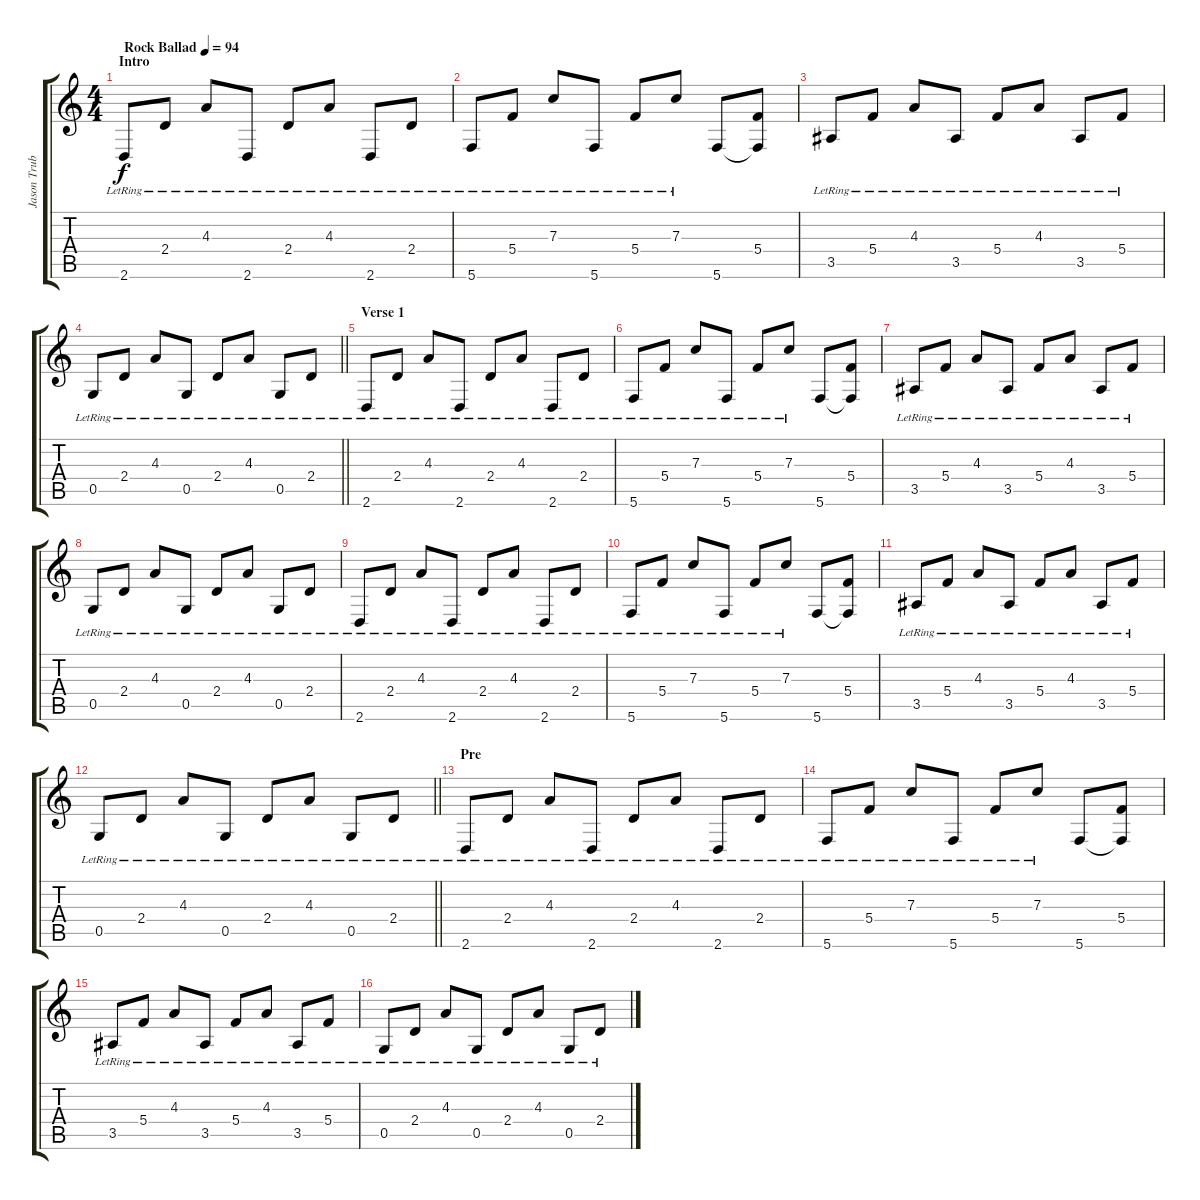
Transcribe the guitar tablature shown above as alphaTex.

\track ("Jason Truby" "Jason Trub") {instrument electricguitarjazz}
\staff {score tabs}
\tuning (D4 A3 F3 C3 G2 C2) {hide}
\ts (4 4)
\section ("" "Intro")
\tempo (94 "Rock Ballad")
\clef g2
\ks c
2.6{lr}.8{dy f instrument electricguitarjazz} 2.4{lr}.8 4.3{lr}.8 2.6{lr}.8 2.4{lr}.8 4.3{lr}.8 2.6{lr}.8 2.4{lr}.8 |
5.6{lr}.8 5.4{lr}.8 7.3{lr}.8 5.6{lr}.8 5.4{lr}.8 7.3{lr}.8 5.6.8 (5.4 5.6{t}).8 |
3.5{lr}.8 5.4{lr}.8 4.3{lr}.8 3.5{lr}.8 5.4{lr}.8 4.3{lr}.8 3.5{lr}.8 5.4{lr}.8 |
\barLineRight lightlight
0.5{lr}.8 2.4{lr}.8 4.3{lr}.8 0.5{lr}.8 2.4{lr}.8 4.3{lr}.8 0.5{lr}.8 2.4{lr}.8 |
\section ("" "Verse 1")
2.6{lr}.8 2.4{lr}.8 4.3{lr}.8 2.6{lr}.8 2.4{lr}.8 4.3{lr}.8 2.6{lr}.8 2.4{lr}.8 |
5.6{lr}.8 5.4{lr}.8 7.3{lr}.8 5.6{lr}.8 5.4{lr}.8 7.3{lr}.8 5.6.8 (5.4 5.6{t}).8 |
3.5{lr}.8 5.4{lr}.8 4.3{lr}.8 3.5{lr}.8 5.4{lr}.8 4.3{lr}.8 3.5{lr}.8 5.4{lr}.8 |
0.5{lr}.8 2.4{lr}.8 4.3{lr}.8 0.5{lr}.8 2.4{lr}.8 4.3{lr}.8 0.5{lr}.8 2.4{lr}.8 |
2.6{lr}.8 2.4{lr}.8 4.3{lr}.8 2.6{lr}.8 2.4{lr}.8 4.3{lr}.8 2.6{lr}.8 2.4{lr}.8 |
5.6{lr}.8 5.4{lr}.8 7.3{lr}.8 5.6{lr}.8 5.4{lr}.8 7.3{lr}.8 5.6.8 (5.4 5.6{t}).8 |
3.5{lr}.8 5.4{lr}.8 4.3{lr}.8 3.5{lr}.8 5.4{lr}.8 4.3{lr}.8 3.5{lr}.8 5.4{lr}.8 |
\barLineRight lightlight
0.5{lr}.8 2.4{lr}.8 4.3{lr}.8 0.5{lr}.8 2.4{lr}.8 4.3{lr}.8 0.5{lr}.8 2.4{lr}.8 |
\section ("" "Pre")
2.6{lr}.8 2.4{lr}.8 4.3{lr}.8 2.6{lr}.8 2.4{lr}.8 4.3{lr}.8 2.6{lr}.8 2.4{lr}.8 |
5.6{lr}.8 5.4{lr}.8 7.3{lr}.8 5.6{lr}.8 5.4{lr}.8 7.3{lr}.8 5.6.8 (5.4 5.6{t}).8 |
3.5{lr}.8 5.4{lr}.8 4.3{lr}.8 3.5{lr}.8 5.4{lr}.8 4.3{lr}.8 3.5{lr}.8 5.4{lr}.8 |
0.5{lr}.8 2.4{lr}.8 4.3{lr}.8 0.5{lr}.8 2.4{lr}.8 4.3{lr}.8 0.5{lr}.8 2.4{lr}.8
